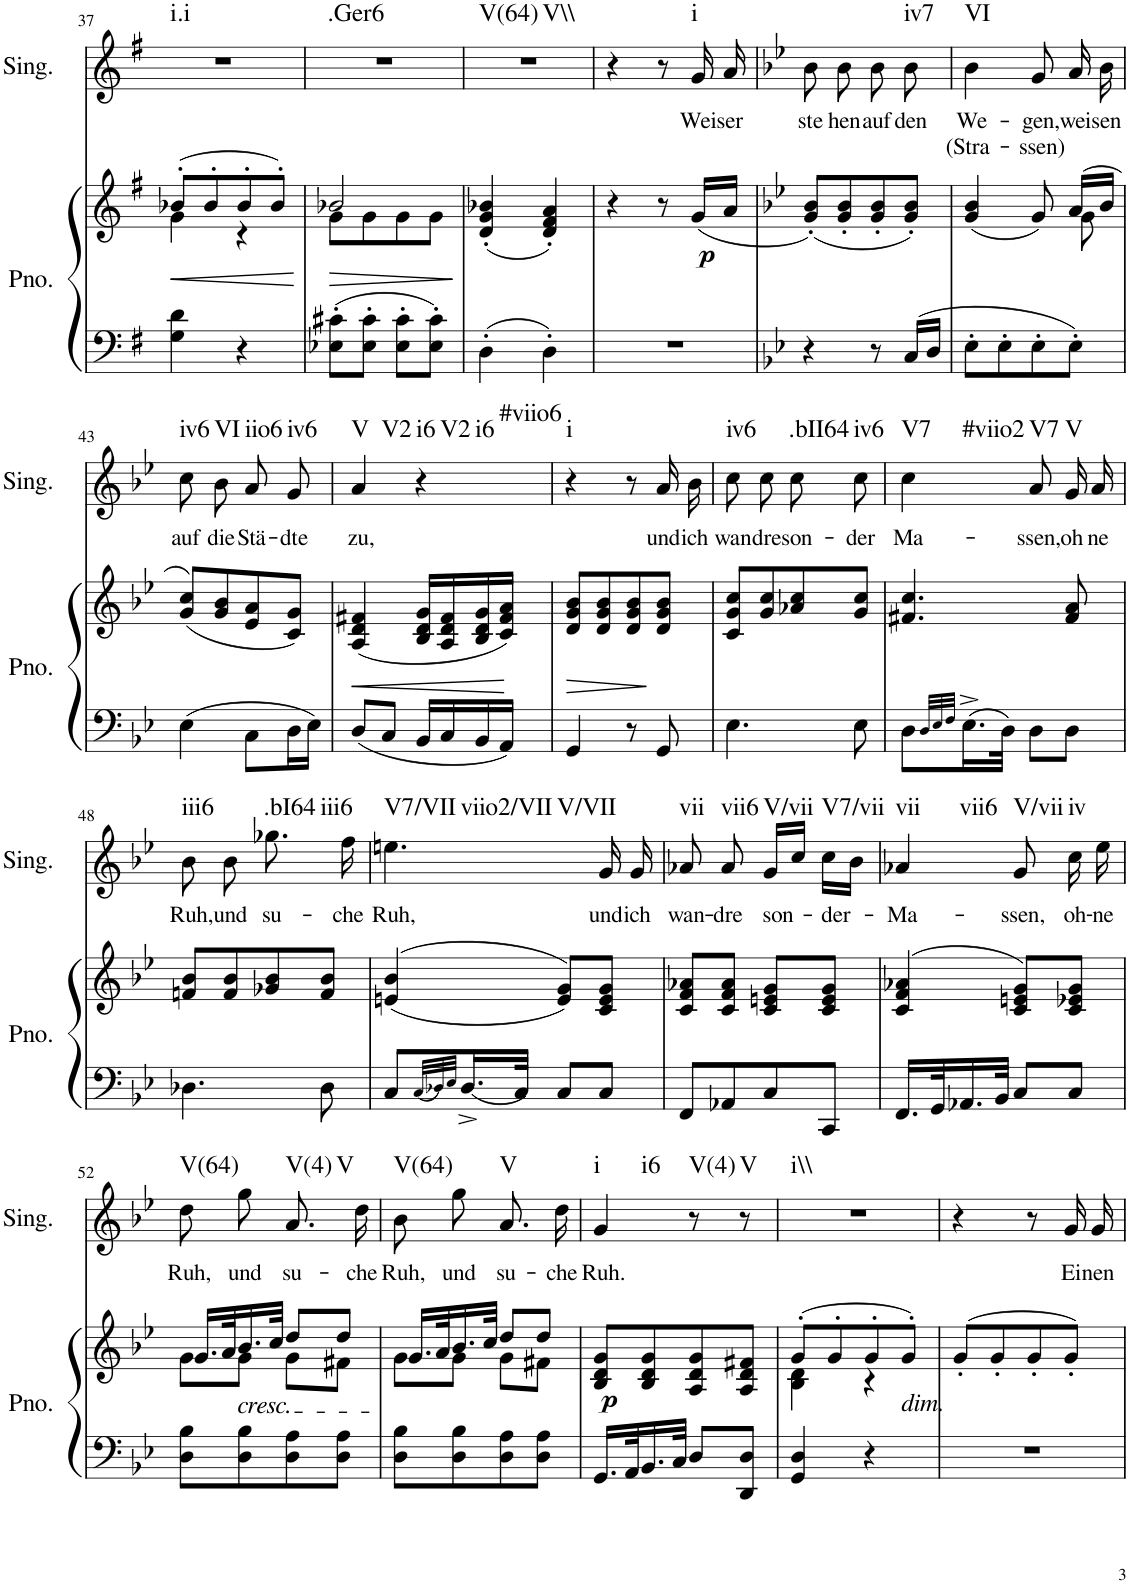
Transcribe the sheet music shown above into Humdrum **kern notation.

**kern	**kern	**dynam	**kern	**text	**text	**harte
*part2	*part2	*part2	*part1	*part1	*part1	*part1
*staff3	*staff2	*staff2/3	*staff1	*staff1	*staff1	*
*I"Pianoforte	*	*	*I"Singstimme	*	*	*
*I'Pno.	*	*	*I'Sing.	*	*	*
!!LO:PB:g=z
*clefF4	*clefG2	*	*clefG2	*	*	*
*k[f#]	*k[f#]	*	*k[f#]	*	*	*
*M2/4	*M2/4	*	*M2/4	*	*	*
=37	=37	=37	=37	=37	=37	=37
!	!	!LO:HP:b	!	!	!	!LO:H:kt=i.i
*	*^	*	*	*	*	*
4G\ 4d\	(8b-X'/L	4g\	<	2r	.	.	N
.	8b-'/	.	.	.	.	.	.
4r	8b-'/	4r	.	.	.	.	.
.	8b-'/J)	.	.	.	.	.	.
*	*v	*v	*	*	*	*	*
.	.	[	.	.	.	.
=38	=38	=38	=38	=38	=38	=38
!	!	!LO:HP:b	!	!	!	!LO:H:kt=.Ger6
*	*^	*	*	*	*	*
8E-X\' 8c#X\'L	2b-X/	8g\L	>	2r	.	.	N
8E-\' 8c#\'J	.	8g\	.	.	.	.	.
8E-\' 8c#\'L	.	8g\	.	.	.	.	.
8E-\' 8c#\'J	.	8g\J	.	.	.	.	.
*	*v	*v	*	*	*	*	*
.	.	]	.	.	.	.
=39	=39	=39	=39	=39	=39	=39
!	!	!	!	!	!	!LO:H:n=1:kt=V(64)
!	!	!	!	!	!	!LO:H:n=2:kt=V\\
4D'\	(4d/' 4g/' 4b-X/'	.	2r	.	.	N N
4D'\	4d/' 4f#/' 4a/')	.	.	.	.	.
=40	=40	=40	=40	=40	=40	=40
2r	4r	.	4r	.	.	.
.	8r	.	8r	.	.	.
!	!	!LO:DY:b	!	!LO:LY:b	!	!LO:H:kt=i
.	(16g/LL	p	16g/	Wei-	.	N
!	!	!	!	!LO:LY:b	!	!
.	16a/JJ	.	16a/	-ser	.	.
=41	=41	=41	=41	=41	=41	=41
*k[b-e-]	*k[b-e-]	*	*k[b-e-]	*	*	*
!	!	!	!	!LO:LY:b	!	!
4r	(8g/' 8b-/'L)	.	8b-\	ste-	.	.
!	!	!	!	!LO:LY:b	!	!
.	8g/' 8b-/'	.	8b-\	-hen	.	.
!	!	!	!	!LO:LY:b	!	!
8r	8g/' 8b-/'	.	8b-\	auf	.	.
!	!	!	!	!LO:LY:b	!	!LO:H:kt=iv7
16C/LL	8g/' 8b-/'J)	.	8b-\	den	.	N
16D/JJ	.	.	.	.	.	.
=42	=42	=42	=42	=42	=42	=42
*	*^	*	*	*	*	*
!	!	!	!	!	!LO:LY:b	!LO:LY:b	!LO:H:kt=VI
8E-'\L	(4g/ 4b-/	4.ryy	.	4b-\	We-	(Stra-	N
8E-'\	.	.	.	.	.	.	.
!	!	!	!	!	!LO:LY:b	!LO:LY:b	!
8E-'\	8g/)	.	.	8g/	-gen,	-ssen)	.
!	!	!	!	!	!LO:LY:b	!	!
8E-'\J	(16a/LL	8g\	.	16a/	wei-	.	.
!	!	!	!	!	!LO:LY:b	!	!
.	16b-/JJ	.	.	16b-\	-sen	.	.
*	*v	*v	*	*	*	*	*
!!LO:LB:g=z
=43	=43	=43	=43	=43	=43	=43
!	!	!	!	!LO:LY:b	!	!LO:H:kt=iv6
4E-\	(8g/ 8cc/L)	.	8cc\	auf	.	N
!	!	!	!	!LO:LY:b	!	!LO:H:kt=VI
.	8g/ 8b-/	.	8b-\	die	.	N
!	!	!	!	!LO:LY:b	!	!LO:H:kt=iio6
8C\L	8e-/ 8a/	.	8a/	Stä-	.	N
!	!	!	!	!LO:LY:b	!	!LO:H:kt=iv6
16D\L	8c/ 8g/J)	.	8g/	-dte	.	N
16E-\JJ	.	.	.	.	.	.
=44	=44	=44	=44	=44	=44	=44
!	!	!LO:HP:b	!	!LO:LY:b	!	!LO:H:n=1:kt=V
!	!	!	!	!	!	!LO:H:n=2:kt=V2
8D/L	(4A/ 4d/ 4f#X/	<	4a/	zu,	.	N N
8C/J	.	.	.	.	.	.
!	!	!	!	!	!	!LO:H:n=1:kt=i6
!	!	!	!	!	!	!LO:H:n=2:kt=V2
!	!	!	!	!	!	!LO:H:n=3:kt=i6
!	!	!	!	!	!	!LO:H:n=4:kt=#viio6
16BB-/LL	16B-/ 16d/ 16g/LL	.	4r	.	.	N N N N
16C/	16A/ 16d/ 16f#/	.	.	.	.	.
16BB-/	16B-/ 16d/ 16g/	.	.	.	.	.
16AA/JJ	16c/ 16f#/ 16a/JJ)	.	.	.	.	.
.	.	[	.	.	.	.
=45	=45	=45	=45	=45	=45	=45
!	!	!LO:HP:b	!	!	!	!LO:H:kt=i
4GG/	8d/ 8g/ 8b-/L	>	4r	.	.	N
.	8d/ 8g/ 8b-/	.	.	.	.	.
8r	8d/ 8g/ 8b-/	.	8r	.	.	.
!	!	!	!	!LO:LY:b	!	!
8GG/	8d/ 8g/ 8b-/J	.	16a/	und	.	.
!	!	!	!	!LO:LY:b	!	!
.	.	.	16b-\	ich	.	.
.	.	]	.	.	.	.
=46	=46	=46	=46	=46	=46	=46
!	!	!	!	!LO:LY:b	!	!LO:H:kt=iv6
4.E-\	8c/ 8g/ 8cc/L	.	8cc\	wan-	.	N
!	!	!	!	!LO:LY:b	!	!
.	8g/ 8cc/	.	8cc\	-dre	.	.
!	!	!	!	!LO:LY:b	!	!LO:H:kt=.bII64
.	8a-X/ 8cc/	.	8cc\	son-	.	N
!	!	!	!	!LO:LY:b	!	!LO:H:kt=iv6
8E-\	8g/ 8cc/J	.	8cc\	-der	.	N
=47	=47	=47	=47	=47	=47	=47
!	!	!	!	!LO:LY:b	!	!LO:H:n=1:kt=V7
!	!	!	!	!	!	!LO:H:n=2:kt=#viio2
8D\L	4.f#X/ 4.cc/	.	4cc\	Ma-	.	N N
32qD/LLL	.	.	.	.	.	.
32qE-/	.	.	.	.	.	.
32qF/JJJ	.	.	.	.	.	.
16.E-^\L	.	.	.	.	.	.
32D\JJk	.	.	.	.	.	.
!	!	!	!	!LO:LY:b	!	!LO:H:kt=V7
8D\L	.	.	8a/	-ssen,	.	N
!	!	!	!	!LO:LY:b	!	!LO:H:kt=V
8D\J	8f#/ 8a/	.	16g/	oh-	.	N
!	!	!	!	!LO:LY:b	!	!
.	.	.	16a/	-ne	.	.
!!LO:LB:g=z
=48	=48	=48	=48	=48	=48	=48
!	!	!	!	!LO:LY:b	!	!LO:H:kt=iii6
4.D-X\	8fn/ 8b-/L	.	8b-\	Ruh,	.	N
!	!	!	!	!LO:LY:b	!	!
.	8f/ 8b-/	.	8b-\	und	.	.
!	!	!	!	!LO:LY:b	!	!LO:H:n=1:kt=.bI64
!	!	!	!	!	!	!LO:H:n=2:kt=iii6
.	8g-X/ 8b-/	.	8.gg-X\	su-	.	N N
8D-\	8f/ 8b-/J	.	.	.	.	.
!	!	!	!	!LO:LY:b	!	!
.	.	.	16ff\	-che	.	.
=49	=49	=49	=49	=49	=49	=49
!	!	!	!	!LO:LY:b	!	!LO:H:n=1:kt=V7/VII
!	!	!	!	!	!	!LO:H:n=2:kt=viio2/VII
!	!	!	!	!	!	!LO:H:n=3:kt=V/VII
8C/L	(>(4en/ 4b-/	.	4.een\	Ruh,	.	N N N
32qC/LLL	.	.	.	.	.	.
32qD-X/	.	.	.	.	.	.
32qE-/JJJ	.	.	.	.	.	.
16.D-^/L	.	.	.	.	.	.
32C/JJk	.	.	.	.	.	.
8C/L	8e/ 8g/L))	.	.	.	.	.
!	!	!	!	!LO:LY:b	!	!
8C/J	8c/ 8e/ 8g/J	.	16g/	und	.	.
!	!	!	!	!LO:LY:b	!	!
.	.	.	16g/	ich	.	.
=50	=50	=50	=50	=50	=50	=50
!	!	!	!	!LO:LY:b	!	!LO:H:kt=vii
8FF/L	8c/ 8f/ 8a-X/L	.	8a-X/	wan-	.	N
!	!	!	!	!LO:LY:b	!	!LO:H:kt=vii6
8AA-X/	8c/ 8f/ 8a-/J	.	8a-/	-dre	.	N
!	!	!	!	!LO:LY:b	!	!LO:H:kt=V/vii
8C/	8c/ 8en/ 8g/L	.	16g/LL	son-	.	N
.	.	.	16cc/JJ	.	.	.
!	!	!	!	!LO:LY:b	!	!LO:H:kt=V7/vii
8CC/J	8c/ 8e/ 8g/J	.	16cc\LL	-der-	.	N
.	.	.	16b-\JJ	.	.	.
=51	=51	=51	=51	=51	=51	=51
!	!	!	!	!LO:LY:b	!	!LO:H:n=1:kt=vii
!	!	!	!	!	!	!LO:H:n=2:kt=vii6
16.FF/LL	(>4c/ 4f/ 4a-X/	.	4a-X/	Ma-	.	N N
32GG/K	.	.	.	.	.	.
16.AA-X/	.	.	.	.	.	.
32BB-/JJk	.	.	.	.	.	.
!	!	!	!	!LO:LY:b	!	!LO:H:kt=V/vii
8C/L	8c/ 8en/ 8g/L)	.	8g/	-ssen,	.	N
!	!	!	!	!LO:LY:b	!	!LO:H:kt=iv
8C/J	8c/ 8e-X/ 8g/J	.	16cc\	oh-	.	N
!	!	!	!	!LO:LY:b	!	!
.	.	.	16ee-\	-ne	.	.
!!LO:LB:g=z
=52	=52	=52	=52	=52	=52	=52
*	*^	*	*	*	*	*
!	!	!	!	!	!LO:LY:b	!	!LO:H:kt=V(64)
8D\ 8B-\L	16.g/LL	8g\L	.	8dd\	Ruh,	.	N
.	32a/K	.	.	.	.	.	.
!	!LO:TX:b:i:t=cresc.	!	!	!	!	!	!
!	!	!	!	!	!LO:LY:b	!	!
8D\ 8B-\	16.b-/	8g\J	.	8gg\	und	.	.
.	32cc/JJk	.	.	.	.	.	.
!	!	!	!	!	!LO:LY:b	!	!LO:H:n=1:kt=V(4)
!	!	!	!	!	!	!	!LO:H:n=2:kt=V
8D\ 8A\	8dd/L	8g\L	.	8.a/	su-	.	N N
8D\ 8A\J	8dd/J	8f#X\J	.	.	.	.	.
!	!	!	!	!	!LO:LY:b	!	!
.	.	.	.	16dd\	-che	.	.
=53	=53	=53	=53	=53	=53	=53	=53
!	!	!	!	!	!LO:LY:b	!	!LO:H:kt=V(64)
8D\ 8B-\L	16.g/LL	8g\L	.	8b-\	Ruh,	.	N
.	32a/K	.	.	.	.	.	.
!	!	!	!	!	!LO:LY:b	!	!
8D\ 8B-\	16.b-/	8g\J	.	8gg\	und	.	.
.	32cc/JJk	.	.	.	.	.	.
!	!	!	!	!	!LO:LY:b	!	!LO:H:kt=V
8D\ 8A\	8dd/L	8g\L	.	8.a/	su-	.	N
8D\ 8A\J	8dd/J	8f#X\J	.	.	.	.	.
!	!	!	!	!	!LO:LY:b	!	!
.	.	.	.	16dd\	-che	.	.
*	*v	*v	*	*	*	*	*
=54	=54	=54	=54	=54	=54	=54
!	!	!LO:DY:b	!	!LO:LY:b	!	!LO:H:n=1:kt=i
!	!	!	!	!	!	!LO:H:n=2:kt=i6
16.GG/LL	8B-/ 8d/ 8g/L	p	4g/	Ruh.	.	N N
32AA/K	.	.	.	.	.	.
16.BB-/	8B-/ 8d/ 8g/	.	.	.	.	.
32C/JJk	.	.	.	.	.	.
!	!	!	!	!	!	!LO:H:kt=V(4)
8D/L	8A/ 8d/ 8g/	.	8r	.	.	N
!	!	!	!	!	!	!LO:H:kt=V
8DD/ 8D/J	8A/ 8d/ 8f#X/J	.	8r	.	.	N
=55	=55	=55	=55	=55	=55	=55
*	*^	*	*	*	*	*
!	!	!	!	!	!	!	!LO:H:kt=i\\
4GG/ 4D/	(8g'/L	4B-\ 4d\	.	2r	.	.	N
.	8g'/	.	.	.	.	.	.
4r	8g'/	4r	.	.	.	.	.
!	!LO:TX:b:i:t=dim.	!	!	!	!	!	!
.	8g'/J)	.	.	.	.	.	.
*	*v	*v	*	*	*	*	*
=56	=56	=56	=56	=56	=56	=56
2r	(>8g'/L	.	4r	.	.	.
.	8g'/	.	.	.	.	.
.	8g'/	.	8r	.	.	.
!	!	!	!	!LO:LY:b	!	!
.	8g'/J)	.	16g/	Ei-	.	.
!	!	!	!	!LO:LY:b	!	!
.	.	.	16g/	-nen	.	.
=	=	=	=	=	=	=
*-	*-	*-	*-	*-	*-	*-
